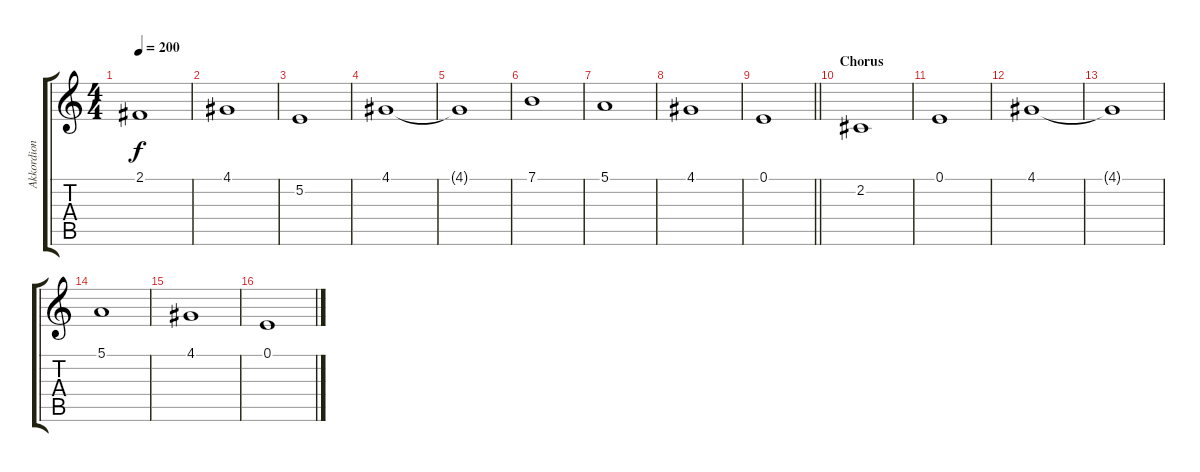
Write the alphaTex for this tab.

\track ("Akkordion" "Akkordion") {instrument accordion}
\staff {score tabs}
\tuning (E4 B3 G3 D3 A2 E2) {hide}
\ts (4 4)
\tempo 200
\clef g2
\ks c
2.1.1{dy f} |
4.1.1 |
5.2.1 |
4.1.1 |
4.1{t}.1 |
7.1.1 |
5.1.1 |
4.1.1 |
\barLineRight lightlight
0.1.1 |
\section ("" "Chorus")
2.2.1 |
0.1.1 |
4.1.1 |
4.1{t}.1 |
5.1.1 |
4.1.1 |
0.1.1
